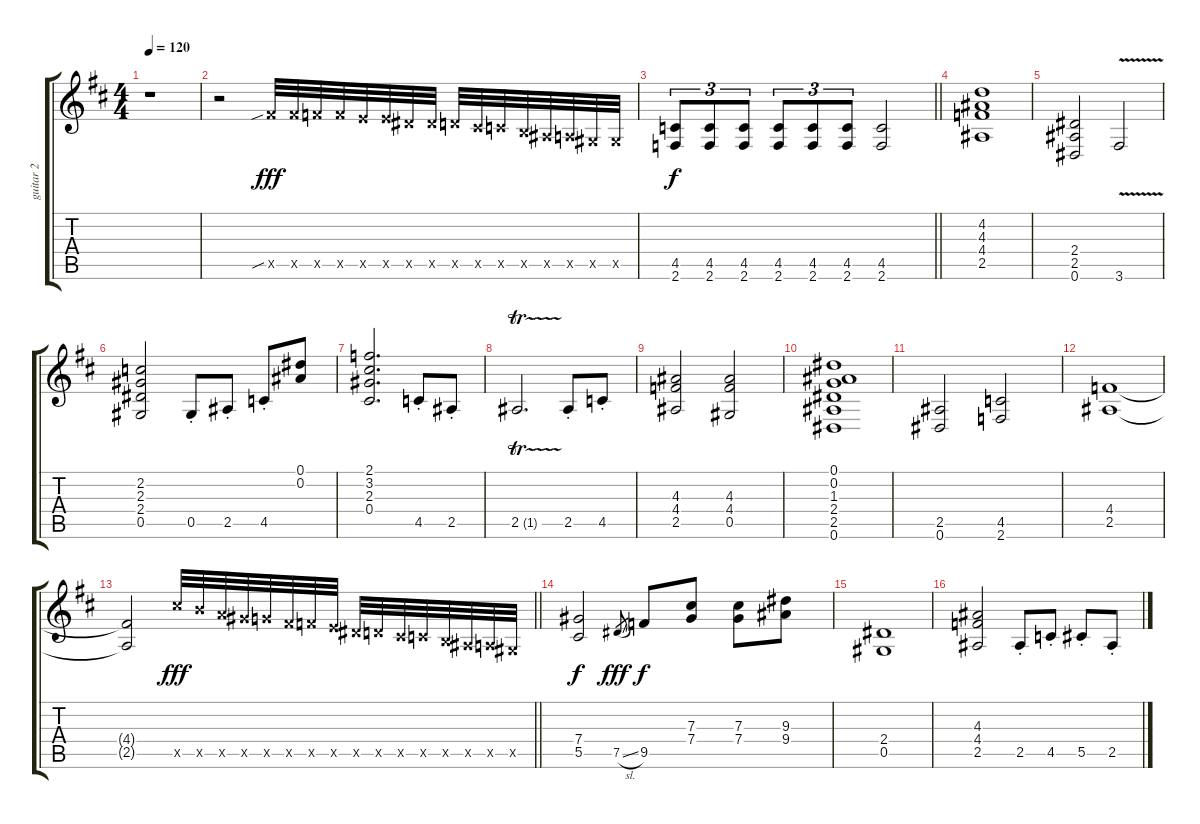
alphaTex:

\track ("guitar 2" "guitar 2") {instrument overdrivenguitar}
\staff {score tabs}
\tuning (Eb4 Bb3 Gb3 Db3 Ab2 Eb2) {hide}
\ts (4 4)
\tempo 120
\clef g2
\ks bminor
r.1{dy f} |
r.2 10.5{sib x}.32{dy fff} 10.5{x}.32 9.5{x}.32 9.5{x}.32 8.5{x}.32 8.5{x}.32 7.5{x}.32 7.5{x}.32 6.5{x}.32 5.5{x}.32 4.5{x}.32 3.5{x}.32 2.5{x}.32 1.5{x}.32 0.5{x}.32 0.5{x}.32 |
\barLineRight lightlight
(4.5 2.6).8{tu (3 2) dy f} (4.5 2.6).8{tu (3 2)} (4.5 2.6).8{tu (3 2)} (4.5 2.6).8{tu (3 2)} (4.5 2.6).8{tu (3 2)} (4.5 2.6).8{tu (3 2)} (4.5 2.6).2 |
(4.2 4.3 4.4 2.5).1 |
(2.4 2.5 0.6).2 3.6{v}.2 |
(2.2 2.3 2.4 0.5).2 0.5{st}.8 2.5{st}.8 4.5{st}.8 (0.1 0.2).8 |
(2.1 3.2 2.3 0.4).2{d} 4.5{st}.8 2.5{st}.8 |
2.5{tr (1 32)}.2{d} 2.5{st}.8 4.5{st}.8 |
(4.3 4.4 2.5).2 (4.3 4.4 0.5).2 |
(0.1 0.2 1.3 2.4 2.5 0.6).1 |
(2.5 0.6).2 (4.5 2.6).2 |
(4.4 2.5).1 |
\barLineRight lightlight
(4.4{t} 2.5{t}).2 17.5{x}.32{dy fff} 15.5{x}.32 13.5{x}.32 12.5{x}.32 11.5{x}.32 10.5{x}.32 9.5{x}.32 8.5{x}.32 7.5{x}.32 6.5{x}.32 5.5{x}.32 4.5{x}.32 3.5{x}.32 2.5{x}.32 1.5{x}.32 0.5{x}.32 |
(7.4 5.5).2{dy f} 7.5{sl}.8{gr dy fff} 9.5.8{dy f} (7.3 7.4).8 (7.3 7.4).8 (9.3 9.4).8 |
(2.4 0.5).1 |
(4.3 4.4 2.5).2 2.5{st}.8 4.5{st}.8 5.5{st}.8 2.5{st}.8
